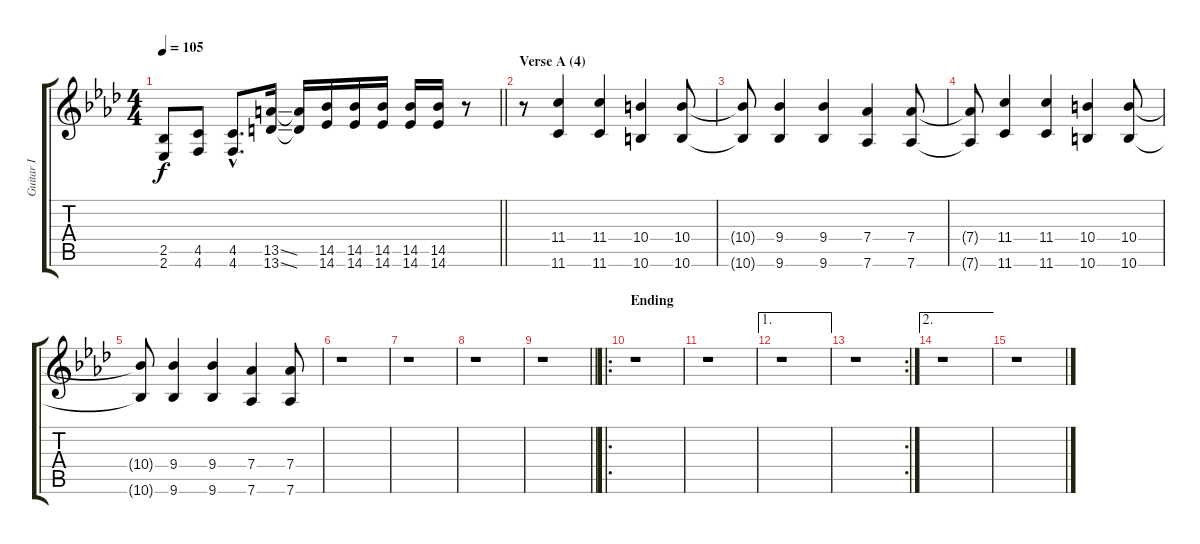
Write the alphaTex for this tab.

\track ("Guitar I" "Guitar I") {instrument distortionguitar}
\staff {score tabs}
\tuning (Eb4 Bb3 Gb3 Db3 Ab2 Db2) {hide}
\ts (4 4)
\tempo 105
\clef g2
\barLineRight lightlight
\ks fminor
(2.5{t} 2.6{t}).8{dy f} (4.5 4.6).8 (4.5{hac} 4.6{hac}).8{d} (13.5{ss} 13.6{ss}).16 (13.5{t} 13.6{t}).16 (14.5 14.6).16 (14.5 14.6).16 (14.5 14.6).16 (14.5 14.6).16 (14.5 14.6).16 r.8 |
\section ("" "Verse A (4)")
r.8 (11.4 11.6).4 (11.4 11.6).4 (10.4 10.6).4 (10.4 10.6).8 |
(10.4{t} 10.6{t}).8 (9.4 9.6).4 (9.4 9.6).4 (7.4 7.6).4 (7.4 7.6).8 |
(7.4{t} 7.6{t}).8 (11.4 11.6).4 (11.4 11.6).4 (10.4 10.6).4 (10.4 10.6).8 |
(10.4{t} 10.6{t}).8 (9.4 9.6).4 (9.4 9.6).4 (7.4 7.6).4 (7.4 7.6).8 |
r.1 |
r.1 |
r.1 |
\barLineRight lightlight
r.1 |
\ro
\section ("" "Ending")
r.1 |
r.1 |
\ae 1
r.1 |
\rc 2
r.1 |
\ae 2
r.1 |
r.1
